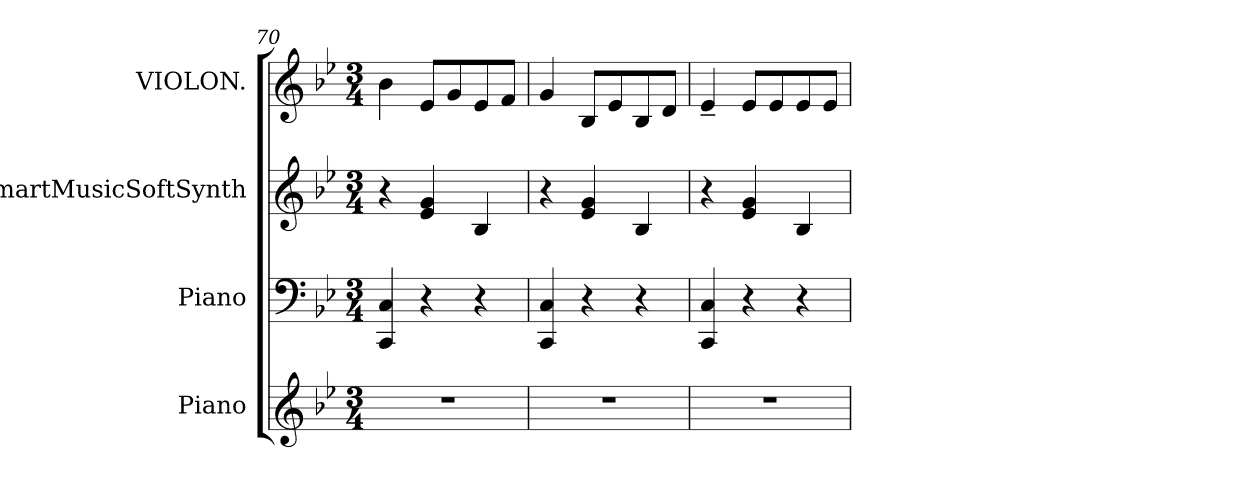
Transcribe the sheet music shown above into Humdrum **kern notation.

**kern	**kern	**kern	**kern
*part4	*part3	*part2	*part1
*staff4	*staff3	*staff2	*staff1
*I"Piano	*I"Piano	*I"SmartMusicSoftSynth	*I"VIOLON.
*I'P.	*	*	*
*clefG2	*clefF4	*clefG2	*clefG2
*k[b-e-]	*k[b-e-]	*k[b-e-]	*k[b-e-]
*B-:	*B-:	*B-:	*B-:
*M3/4	*M3/4	*M3/4	*M3/4
=70	=70	=70	=70
2.r	4CC/ 4C/	4r	4b-\
.	4r	4e-/ 4g/	8e-/L
.	.	.	8g/
.	4r	4B-/	8e-/
.	.	.	8f/J
=71	=71	=71	=71
2.r	4CC/ 4C/	4r	4g/
.	4r	4e-/ 4g/	8B-/L
.	.	.	8e-/
.	4r	4B-/	8B-/
.	.	.	8d/J
=72	=72	=72	=72
2.r	4CC/ 4C/	4r	4e-~/
.	4r	4e-/ 4g/	8e-/L
.	.	.	8e-/
.	4r	4B-/	8e-/
.	.	.	8e-/J
=	=	=	=
*-	*-	*-	*-
